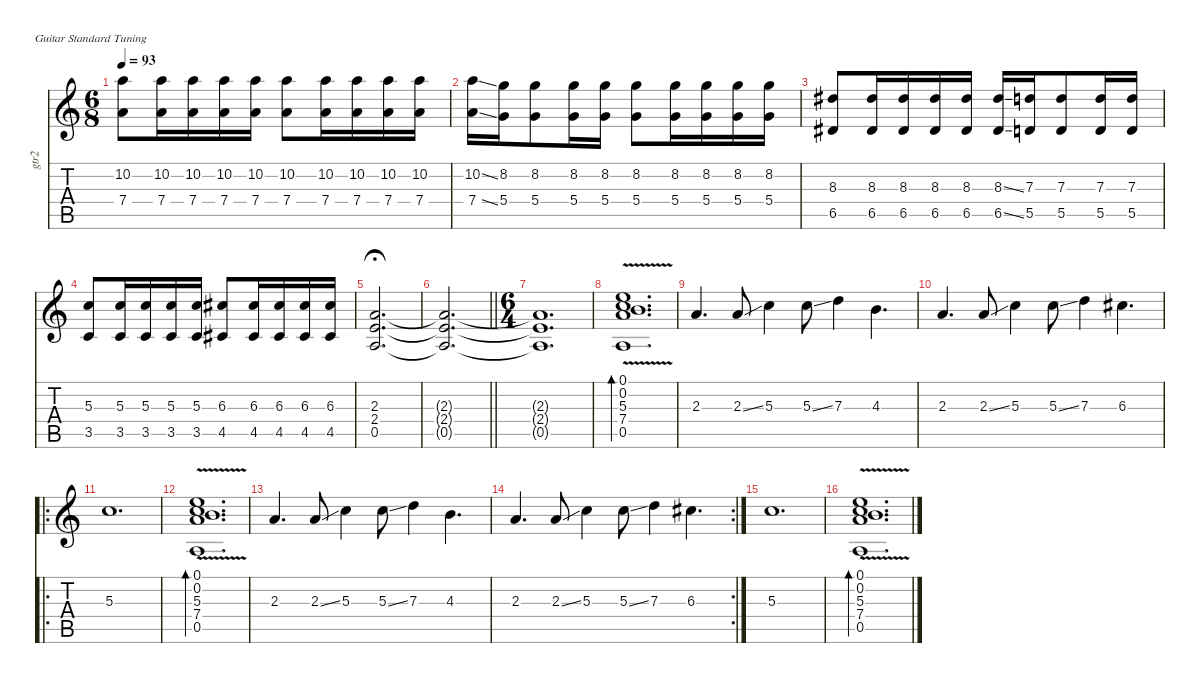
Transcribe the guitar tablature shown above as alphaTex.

\defaultSystemsLayout 4
\hideDynamics
\bracketExtendMode nobrackets
\otherSystemsTrackNameOrientation horizontal
\track ("Guitar 2" "gtr2") {defaultSystemsLayout 4 instrument overdrivenguitar}
\staff {score tabs}
\tuning (E4 B3 G3 D3 A2 E2)
\ts (6 8)
\tempo 93
\clef g2
\ks aminor
(10.2 7.4).8{dy f beam Down} (10.2 7.4).16{beam Down} (10.2 7.4).16{beam Down} (10.2 7.4).16{beam Down} (10.2 7.4).16{beam Down} (10.2 7.4).8{beam Down} (10.2 7.4).16{beam Down} (10.2 7.4).16{beam Down} (10.2 7.4).16{beam Down} (10.2 7.4).16{beam Down} |
(10.2{ss} 7.4{ss}).16{beam Down} (8.2 5.4).16{beam Down} (8.2 5.4).8{beam Down} (8.2 5.4).16{beam Down} (8.2 5.4).16{beam Down} (8.2 5.4).8{beam Down} (8.2 5.4).16{beam Down} (8.2 5.4).16{beam Down} (8.2 5.4).16{beam Down} (8.2 5.4).16{beam Down} |
(8.3{acc #} 6.5{acc #}).8{dy mf beam Up} (8.3{acc #} 6.5{acc #}).16{beam Up} (8.3{acc #} 6.5{acc #}).16{beam Up} (8.3{acc #} 6.5{acc #}).16{beam Up} (8.3{acc #} 6.5{acc #}).16{beam Up} (8.3{ss acc #} 6.5{ss acc #}).16{beam Up} (7.3 5.5).16{beam Up} (7.3 5.5).8{beam Up} (7.3 5.5).16{beam Up} (7.3 5.5).16{beam Up} |
(5.3 3.5).8{beam Up} (5.3 3.5).16{beam Up} (5.3 3.5).16{beam Up} (5.3 3.5).16{beam Up} (5.3 3.5).16{beam Up} (6.3{acc #} 4.5{acc #}).8{dy ff beam Up} (6.3{acc #} 4.5{acc #}).16{beam Up} (6.3{acc #} 4.5{acc #}).16{beam Up} (6.3{acc #} 4.5{acc #}).16{beam Up} (6.3{acc #} 4.5{acc #}).16{beam Up} |
(2.3 2.4 0.5).2{d fermata (medium 0.17) beam Up} |
\barLineRight lightlight
(2.3{t} 2.4{t} 0.5{t}).2{d beam Up} |
\ts (6 4)
\beaming (8 6 6)
(2.3{t} 2.4{t} 0.5{t}).1{d beam Up} |
(0.1{v} 0.2{v} 5.3{v} 7.4{v} 0.5{v}).1{d bd 120 dy f instrument electricguitarclean beam Up} |
2.3.4{d dy mf instrument overdrivenguitar beam Up} 2.3{ss}.8{beam Up} 5.3.4{beam Down} 5.3{ss}.8{beam Down} 7.3.4{beam Down} 4.3.4{d beam Down} |
2.3.4{d beam Up} 2.3{ss}.8{beam Up} 5.3.4{beam Down} 5.3{ss}.8{beam Down} 7.3.4{beam Down} 6.3{acc #}.4{d dy mp beam Down} |
\ro
5.3.1{d dy ppp beam Down} |
(0.1{v} 0.2{v} 5.3{v} 7.4{v} 0.5{v}).1{d bd 120 dy ff instrument electricguitarclean beam Up} |
2.3.4{d dy p instrument overdrivenguitar beam Up} 2.3{ss}.8{beam Up} 5.3.4{dy ff beam Down} 5.3{ss}.8{dy mf beam Down} 7.3.4{dy ff beam Down} 4.3.4{d dy mp beam Down} |
\rc 2
2.3.4{d dy p beam Up} 2.3{ss}.8{dy mf beam Up} 5.3.4{dy ff beam Down} 5.3{ss}.8{dy mf beam Down} 7.3.4{dy ff beam Down} 6.3{acc #}.4{d dy mp beam Down} |
5.3.1{d dy pp beam Down} |
(0.1{v} 0.2{v} 5.3{v} 7.4{v} 0.5{v}).1{d bd 120 dy f instrument electricguitarclean beam Up}
